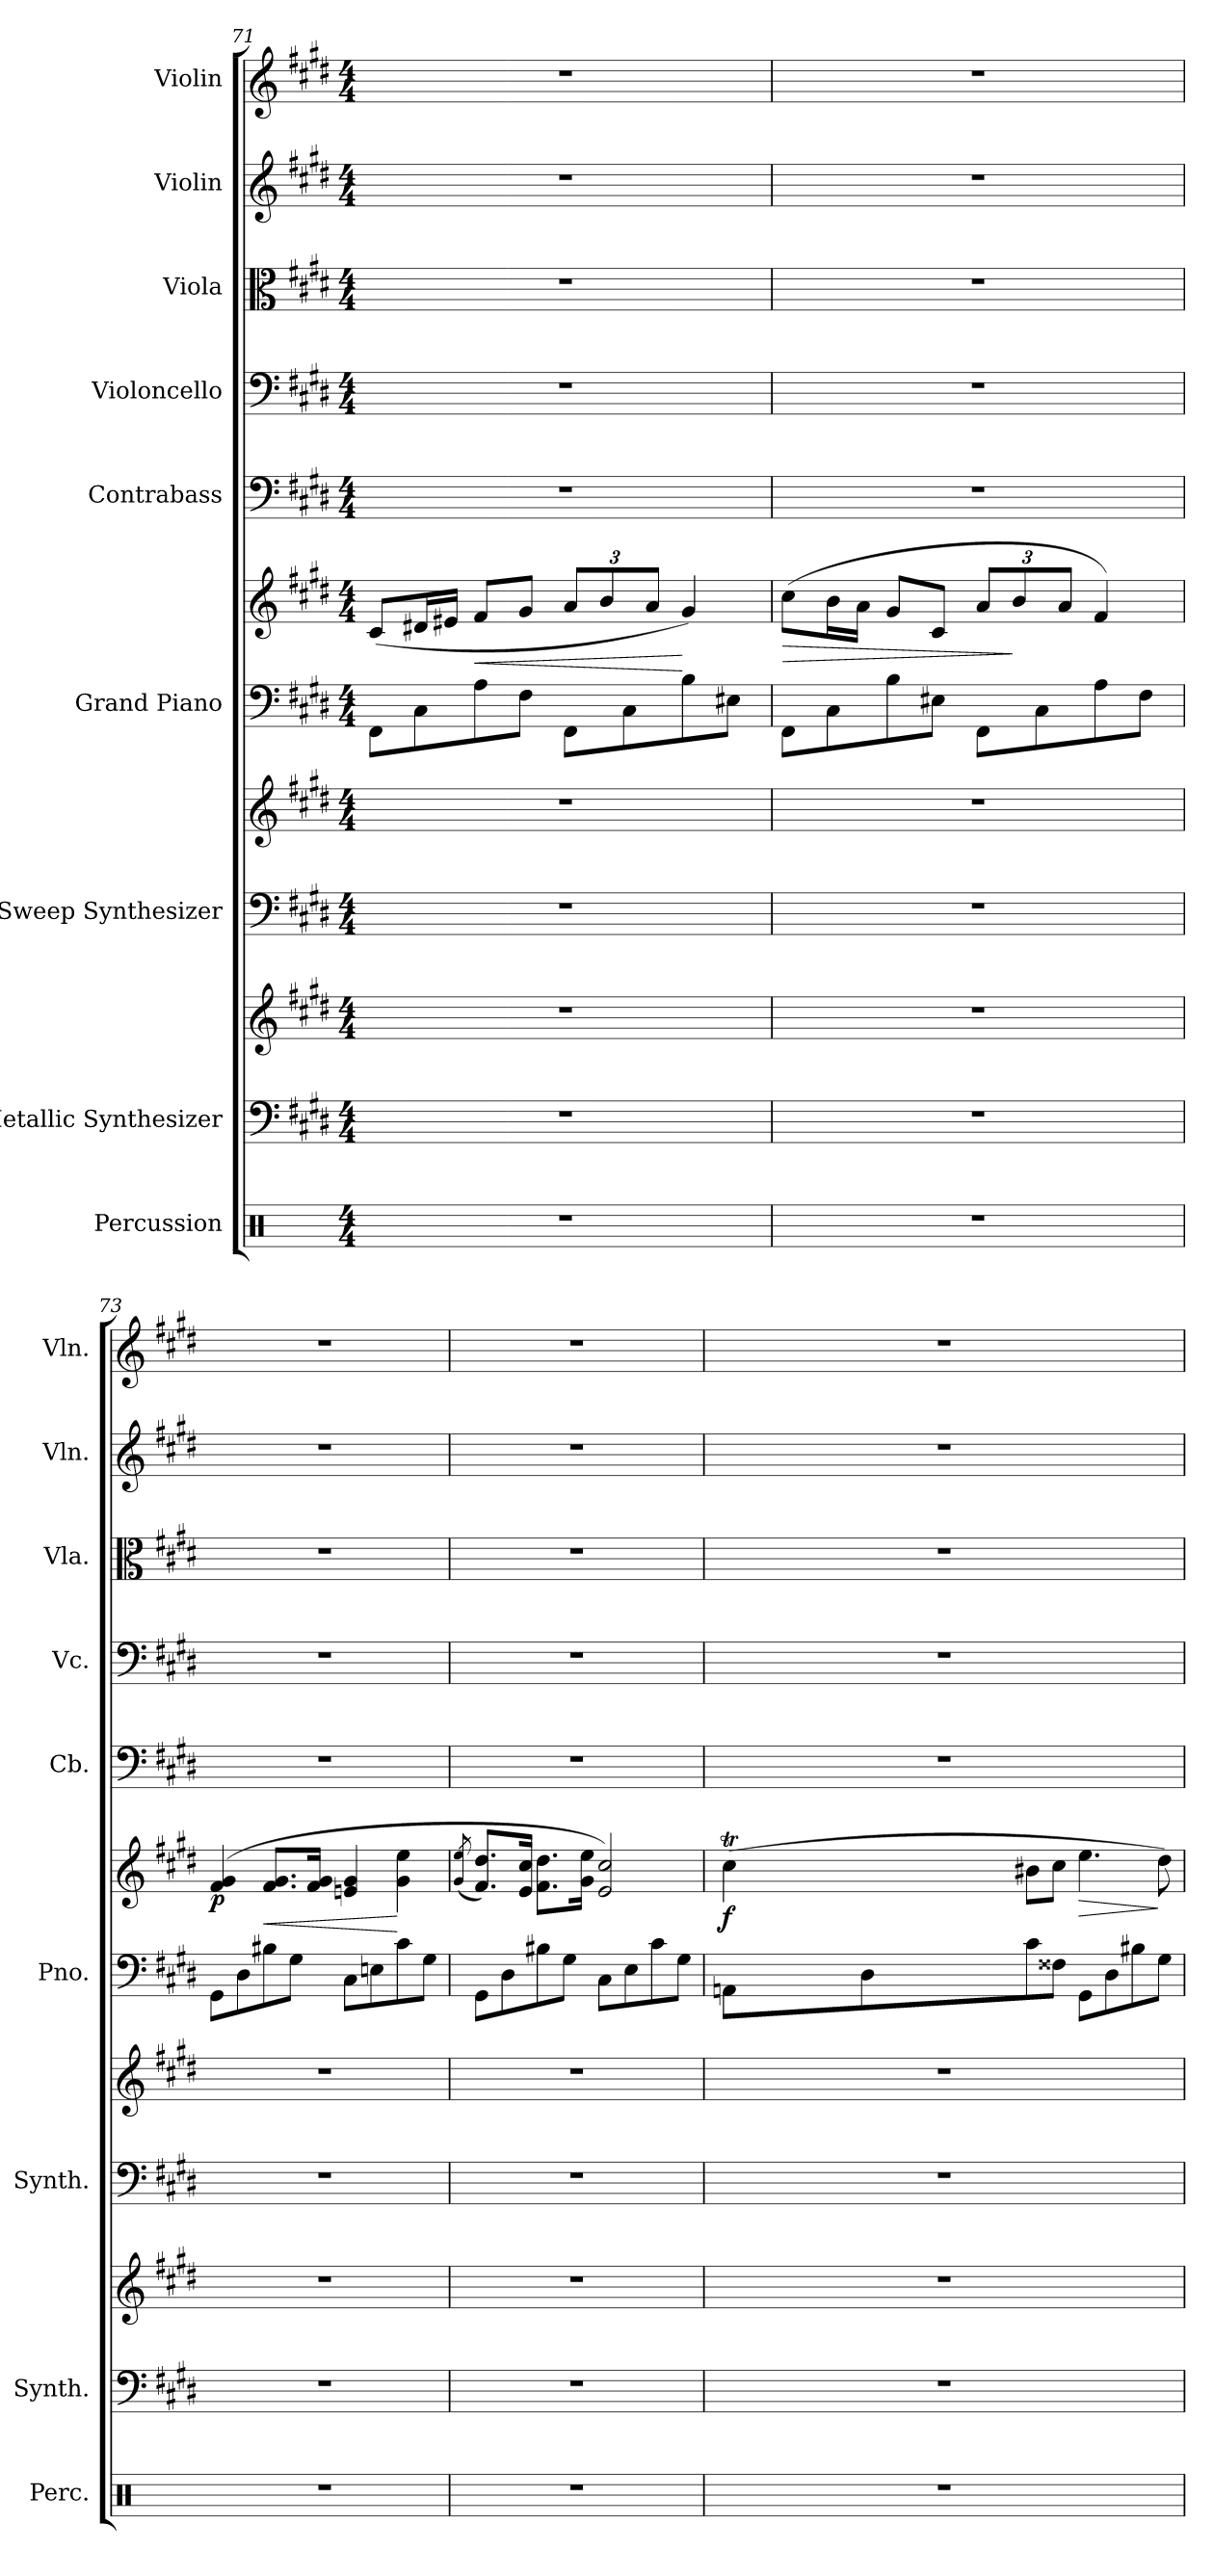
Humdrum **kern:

**kern	**kern	**kern	**kern	**kern	**kern	**kern	**dynam	**kern	**kern	**kern	**kern	**kern
*part9	*part8	*part8	*part7	*part7	*part6	*part6	*part6	*part5	*part4	*part3	*part2	*part1
*staff12	*staff11	*staff10	*staff9	*staff8	*staff7	*staff6	*staff6/7	*staff5	*staff4	*staff3	*staff2	*staff1
*I"Percussion	*I"Metallic Synthesizer	*	*I"Sweep Synthesizer	*	*I"Grand Piano	*	*	*I"Contrabass	*I"Violoncello	*I"Viola	*I"Violin	*I"Violin
*I'Perc.	*I'Synth.	*	*I'Synth.	*	*I'Pno.	*	*	*I'Cb.	*I'Vc.	*I'Vla.	*I'Vln.	*I'Vln.
*clefX	*clefF4	*clefG2	*clefF4	*clefG2	*clefF4	*clefG2	*	*clefF4	*clefF4	*clefC3	*clefG2	*clefG2
*	*	*	*	*	*	*	*	*ITrd7c12	*	*	*	*
*k[]	*k[f#c#g#d#]	*k[f#c#g#d#]	*k[f#c#g#d#]	*k[f#c#g#d#]	*k[f#c#g#d#]	*k[f#c#g#d#]	*	*k[f#c#g#d#]	*k[f#c#g#d#]	*k[f#c#g#d#]	*k[f#c#g#d#]	*k[f#c#g#d#]
*M4/4	*M4/4	*M4/4	*M4/4	*M4/4	*M4/4	*M4/4	*	*M4/4	*M4/4	*M4/4	*M4/4	*M4/4
=71	=71	=71	=71	=71	=71	=71	=71	=71	=71	=71	=71	=71
!	!	!	!	!	!	!	!LO:DY:b	!	!	!	!	!
1r	1r	1r	1r	1r	8FF#\L	(<8c#/L	other-dynamics	1r	1r	1r	1r	1r
.	.	.	.	.	8C#\	16d#X/L	.	.	.	.	.	.
.	.	.	.	.	.	16e#X/JJ	.	.	.	.	.	.
!	!	!	!	!	!	!	!LO:HP:b	!	!	!	!	!
.	.	.	.	.	8A\	8f#/L	<	.	.	.	.	.
.	.	.	.	.	8F#\J	8g#/J	.	.	.	.	.	.
.	.	.	.	.	8FF#\L	12a/L	.	.	.	.	.	.
.	.	.	.	.	.	12b/	.	.	.	.	.	.
.	.	.	.	.	8C#\	.	.	.	.	.	.	.
.	.	.	.	.	.	12a/J	.	.	.	.	.	.
.	.	.	.	.	8B\	4g#/)	[	.	.	.	.	.
.	.	.	.	.	8E#X\J	.	.	.	.	.	.	.
=72	=72	=72	=72	=72	=72	=72	=72	=72	=72	=72	=72	=72
!	!	!	!	!	!	!	!LO:HP:b	!	!	!	!	!
1r	1r	1r	1r	1r	8FF#\L	(>8cc#\L	>	1r	1r	1r	1r	1r
.	.	.	.	.	8C#\	16b\L	.	.	.	.	.	.
.	.	.	.	.	.	16a\JJ	.	.	.	.	.	.
.	.	.	.	.	8B\	8g#/L	.	.	.	.	.	.
.	.	.	.	.	8E#X\J	8c#/J	.	.	.	.	.	.
.	.	.	.	.	8FF#\L	12a/L	.	.	.	.	.	.
.	.	.	.	.	.	12b/	]	.	.	.	.	.
.	.	.	.	.	8C#\	.	.	.	.	.	.	.
.	.	.	.	.	.	12a/J	.	.	.	.	.	.
.	.	.	.	.	8A\	4f#/)	.	.	.	.	.	.
.	.	.	.	.	8F#\J	.	.	.	.	.	.	.
!!LO:LB:g=z
=73	=73	=73	=73	=73	=73	=73	=73	=73	=73	=73	=73	=73
!	!	!	!	!	!	!	!LO:DY:b	!	!	!	!	!
1r	1r	1r	1r	1r	8GG#\L	(>4f#/ 4g#/	p	1r	1r	1r	1r	1r
.	.	.	.	.	8D#\	.	.	.	.	.	.	.
!	!	!	!	!	!	!	!LO:HP:b	!	!	!	!	!
.	.	.	.	.	8B#X\	8.f#/ 8.g#/L	<	.	.	.	.	.
.	.	.	.	.	8G#\J	.	.	.	.	.	.	.
.	.	.	.	.	.	16f#/ 16g#/Jk	.	.	.	.	.	.
.	.	.	.	.	8C#\L	4en/ 4g#/	.	.	.	.	.	.
.	.	.	.	.	8En\	.	.	.	.	.	.	.
.	.	.	.	.	8c#\	4g#\ 4ee\	[	.	.	.	.	.
.	.	.	.	.	8G#\J	.	.	.	.	.	.	.
=74	=74	=74	=74	=74	=74	=74	=74	=74	=74	=74	=74	=74
.	.	.	.	.	.	(<8qg#/ 8qee/	.	.	.	.	.	.
1r	1r	1r	1r	1r	8GG#\L	8.f#/ 8.dd#/L)	.	1r	1r	1r	1r	1r
.	.	.	.	.	8D#\	.	.	.	.	.	.	.
.	.	.	.	.	.	16e/ 16cc#/Jk	.	.	.	.	.	.
.	.	.	.	.	8B#X\	8.f#\ 8.dd#\L	.	.	.	.	.	.
.	.	.	.	.	8G#\J	.	.	.	.	.	.	.
.	.	.	.	.	.	16g#\ 16ee\Jk	.	.	.	.	.	.
.	.	.	.	.	8C#\L	2e/ 2cc#/)	.	.	.	.	.	.
.	.	.	.	.	8E\	.	.	.	.	.	.	.
.	.	.	.	.	8c#\	.	.	.	.	.	.	.
.	.	.	.	.	8G#\J	.	.	.	.	.	.	.
!!LO:LB:g=z
=75	=75	=75	=75	=75	=75	=75	=75	=75	=75	=75	=75	=75
*	*	*	*	*	*	*^	*	*	*	*	*	*
!	!	!	!	!	!	!	!	!LO:DY:b	!	!	!	!	!
1r	1r	1r	1r	1r	8AAn\L	(>4cc#T\	64cc#yy	f	1r	1r	1r	1r	1r
.	.	.	.	.	.	.	64dd#yy	.	.	.	.	.	.
.	.	.	.	.	.	.	64cc#yy	.	.	.	.	.	.
.	.	.	.	.	.	.	64dd#yy	.	.	.	.	.	.
.	.	.	.	.	.	.	64cc#yy	.	.	.	.	.	.
.	.	.	.	.	.	.	64dd#yy	.	.	.	.	.	.
.	.	.	.	.	.	.	64cc#yy	.	.	.	.	.	.
.	.	.	.	.	.	.	64dd#yy	.	.	.	.	.	.
.	.	.	.	.	8D#\	.	64cc#yy	.	.	.	.	.	.
.	.	.	.	.	.	.	64dd#yy	.	.	.	.	.	.
.	.	.	.	.	.	.	64cc#yy	.	.	.	.	.	.
.	.	.	.	.	.	.	64dd#yy	.	.	.	.	.	.
.	.	.	.	.	.	.	64cc#yy	.	.	.	.	.	.
.	.	.	.	.	.	.	64dd#yy	.	.	.	.	.	.
*	*	*	*	*	*	*	*Xtuplet	*	*	*	*	*	*
.	.	.	.	.	.	.	96cc#yy	.	.	.	.	.	.
.	.	.	.	.	.	.	96dd#yy	.	.	.	.	.	.
.	.	.	.	.	.	.	96cc#yy	.	.	.	.	.	.
.	.	.	.	.	8c#\	8b#X\L	2.ryy	.	.	.	.	.	.
.	.	.	.	.	8F##X\J	8cc#\J	.	.	.	.	.	.	.
!	!	!	!	!	!	!	!	!LO:HP:b	!	!	!	!	!
.	.	.	.	.	8GG#\L	4.ee\	.	>	.	.	.	.	.
.	.	.	.	.	8D#\	.	.	.	.	.	.	.	.
.	.	.	.	.	8B#X\	.	.	.	.	.	.	.	.
.	.	.	.	.	8G#\J	8dd#\)	.	]	.	.	.	.	.
*	*	*	*	*	*	*v	*v	*	*	*	*	*	*
=	=	=	=	=	=	=	=	=	=	=	=	=
*-	*-	*-	*-	*-	*-	*-	*-	*-	*-	*-	*-	*-
